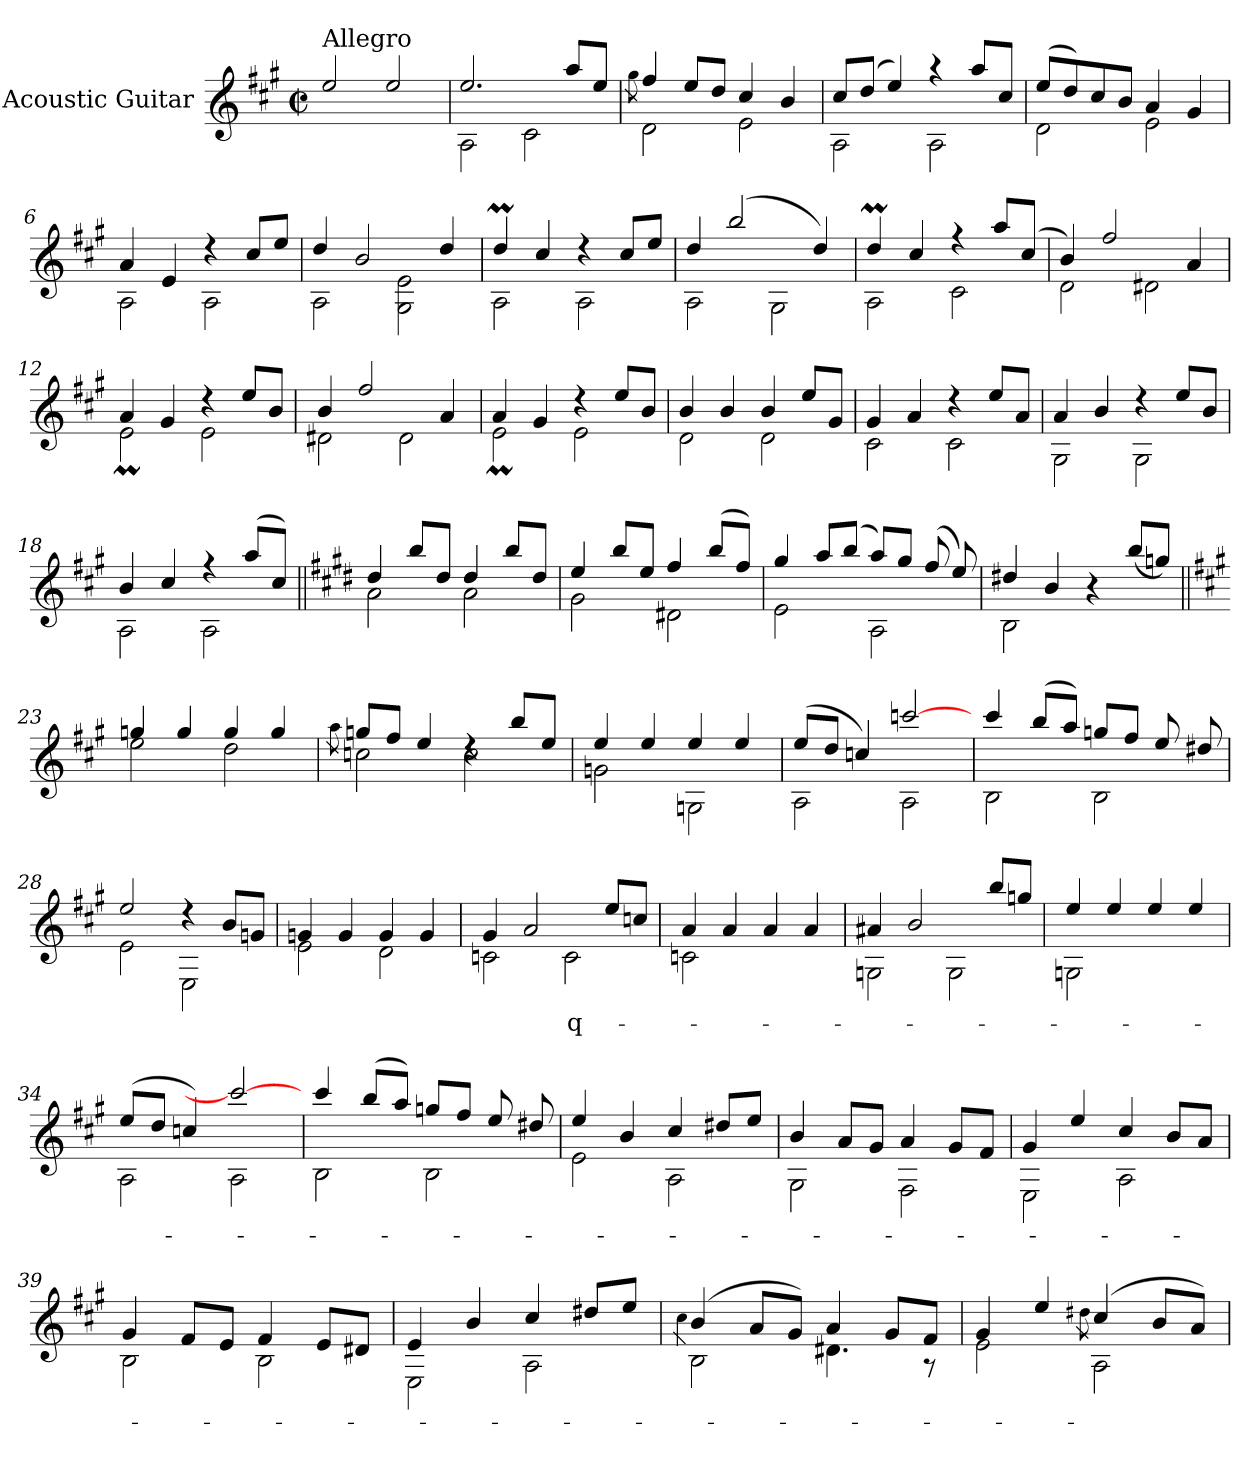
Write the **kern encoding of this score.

**kern	**text
*part1	*part1
*staff1	*staff1
*I"Acoustic Guitar	*
*I'Ac Gtr	*
*clefG2	*
*k[f#c#g#]	*
*M2/2	*
*met(c|)	*
*MM150	*
=1	=1
!LO:TX:a:t=Allegro	!
2ee/	.
2ee/	.
=2	=2
*^	*
2.ee/	2A\	.
.	2c#\	.
8aa/L	.	.
8ee/J	.	.
=3	=3	=3
.	8qgg#\	.
4ff#/	2d\	.
8ee/L	.	.
8dd/J	.	.
4cc#/	2e\	.
4b/	.	.
=4	=4	=4
8cc#/L	2A\	.
(8dd/J	.	.
4ee/)	.	.
4r	2A\	.
8aa/L	.	.
8cc#/J	.	.
!!LO:LB:g=z	!!
=5	=5	=5
(8ee/L	2d\	.
8dd/)	.	.
8cc#/	.	.
8b/J	.	.
4a/	2e\	.
4g#/	.	.
=6	=6	=6
4a/	2A\	.
4e/	.	.
4r	2A\	.
8cc#/L	.	.
8ee/J	.	.
=7	=7	=7
4dd/	2A\	.
2b/	.	.
.	2G#\ 2e\	.
4dd/	.	.
=8	=8	=8
4ddM/	2A\	.
4cc#/	.	.
4r	2A\	.
8cc#/L	.	.
8ee/J	.	.
=9	=9	=9
4dd/	2A\	.
(2bb/	.	.
.	2G#\	.
4dd/)	.	.
!!LO:LB:g=z	!!
=10	=10	=10
4ddM/	2A\	.
4cc#/	.	.
4r	2c#\	.
8aa/L	.	.
(8cc#/J	.	.
=11	=11	=11
4b/)	2d\	.
2ff#/	.	.
.	2d#X\	.
4a/	.	.
=12	=12	=12
4a/	2eM\	.
4g#/	.	.
4r	2e\	.
8ee/L	.	.
8b/J	.	.
=13	=13	=13
4b/	2d#X\	.
2ff#/	.	.
.	2d#\	.
4a/	.	.
=14	=14	=14
4a/	2eM\	.
4g#/	.	.
4r	2e\	.
8ee/L	.	.
8b/J	.	.
!!LO:LB:g=z	!!
=15	=15	=15
4b/	2d\	.
4b/	.	.
4b/	2d\	.
8ee/L	.	.
8g#/J	.	.
=16	=16	=16
4g#/	2c#\	.
4a/	.	.
4r	2c#\	.
8ee/L	.	.
8a/J	.	.
=17	=17	=17
4a/	2G#\	.
4b/	.	.
4r	2G#\	.
8ee/L	.	.
8b/J	.	.
=18	=18	=18
4b/	2A\	.
4cc#/	.	.
4r	2A\	.
(8aa/L	.	.
8cc#/J)	.	.
!!LO:LB:g=z	!!
=19||	=19||	=19||
*k[f#c#g#d#]	*	*
4dd#/	2a\	.
8bb/L	.	.
8dd#/J	.	.
4dd#/	2a\	.
8bb/L	.	.
8dd#/J	.	.
=20	=20	=20
4ee/	2g#\	.
8bb/L	.	.
8ee/J	.	.
4ff#/	2d#X\	.
(8bb/L	.	.
8ff#/J)	.	.
=21	=21	=21
4gg#/	2e\	.
8aa/L	.	.
(8bb/J	.	.
8aa/L)	2A\	.
8gg#/J	.	.
(8ff#/	.	.
8ee/)	.	.
=22	=22	=22
4dd#X/	2B\	.
4b/	.	.
4r	2ryy	.
(8bb/L	.	.
8ggn/J)	.	.
!!LO:LB:g=z	!!
=23||	=23||	=23||
*k[f#c#g#]	*	*
4ggn/	2ee\	.
4gg/	.	.
4gg/	2dd\	.
4gg/	.	.
=24	=24	=24
.	8qaa\	.
8ggn/L	2ccn\	.
8ff#/J	.	.
4ee/	.	.
4rdd	2cc\	.
8bb/L	.	.
8ee/J	.	.
=25	=25	=25
4ee/	2gn\	.
4ee/	.	.
4ee/	2Gn\	.
4ee/	.	.
=26	=26	=26
(8ee/L	2A\	.
8dd/J	.	.
4ccn/)	.	.
[2cccn/	2A\	.
!!LO:LB:g=z	!!
=27	=27	=27
4ccc#/	2B\	.
(8bb/L	.	.
8aa/J)	.	.
8ggn/L	2B\	.
8ff#/J	.	.
8ee/	.	.
8dd#X/	.	.
=28	=28	=28
2ee/	2e\	.
4r	2E\	.
8b/L	.	.
8gn/J	.	.
=29	=29	=29
4gn/	2e\	.
4g/	.	.
4g/	2d\	.
4g/	.	.
=30	=30	=30
4g#/	2cn\	.
2a/	.	.
.	2c\	q-
8ee/L	.	.
8ccn/J	.	.
!!LO:LB:g=z	!!
=31	=31	=31
4a/	2cn\	.
4a/	.	.
4a/	2ryy	.
4a/	.	.
=32	=32	=32
4a#X/	2Gn\	.
2b/	.	.
.	2G\	.
8bb/L	.	.
8ggn/J	.	.
=33	=33	=33
4ee/	2Gn\	.
4ee/	.	.
4ee/	2ryy	.
4ee/	.	.
=34	=34	=34
(8ee/L	2A\	.
8dd/J	.	.
4ccn/)	.	.
2ccc/_	2A\	.
!!LO:LB:g=z	!!
=35	=35	=35
4ccc#/	2B\	.
(8bb/L	.	.
8aa/J)	.	.
8ggn/L	2B\	.
8ff#/J	.	.
8ee/	.	.
8dd#X/	.	.
=36	=36	=36
4ee/	2e\	.
4b/	.	.
4cc#/	2A\	.
8dd#X/L	.	.
8ee/J	.	.
=37	=37	=37
4b/	2G#\	.
8a/L	.	.
8g#/J	.	.
4a/	2F#\	.
8g#/L	.	.
8f#/J	.	.
=38	=38	=38
4g#/	2E\	.
4ee/	.	.
4cc#/	2A\	.
8b/L	.	.
8a/J	.	.
!!LO:LB:g=z	!!
=39	=39	=39
4g#/	2B\	.
8f#/L	.	.
8e/J	.	.
4f#/	2B\	.
8e/L	.	.
8d#X/J	.	.
=40	=40	=40
4e/	2E\	.
4b/	.	.
4cc#/	2A\	.
8dd#X/L	.	.
8ee/J	.	.
=41	=41	=41
.	4qcc#\	.
(4b/	2B\	.
8a/L	.	.
8g#/J)	.	.
4a/	4.d#X\	.
8g#/L	.	.
8f#/J	8r	.
=42	=42	=42
4g#/	2e\	.
4ee/	.	.
.	8qdd#X\	.
(4cc#/	2A\	.
8b/L	.	.
8a/J)	.	.
*v	*v	*
=	=
*-	*-
